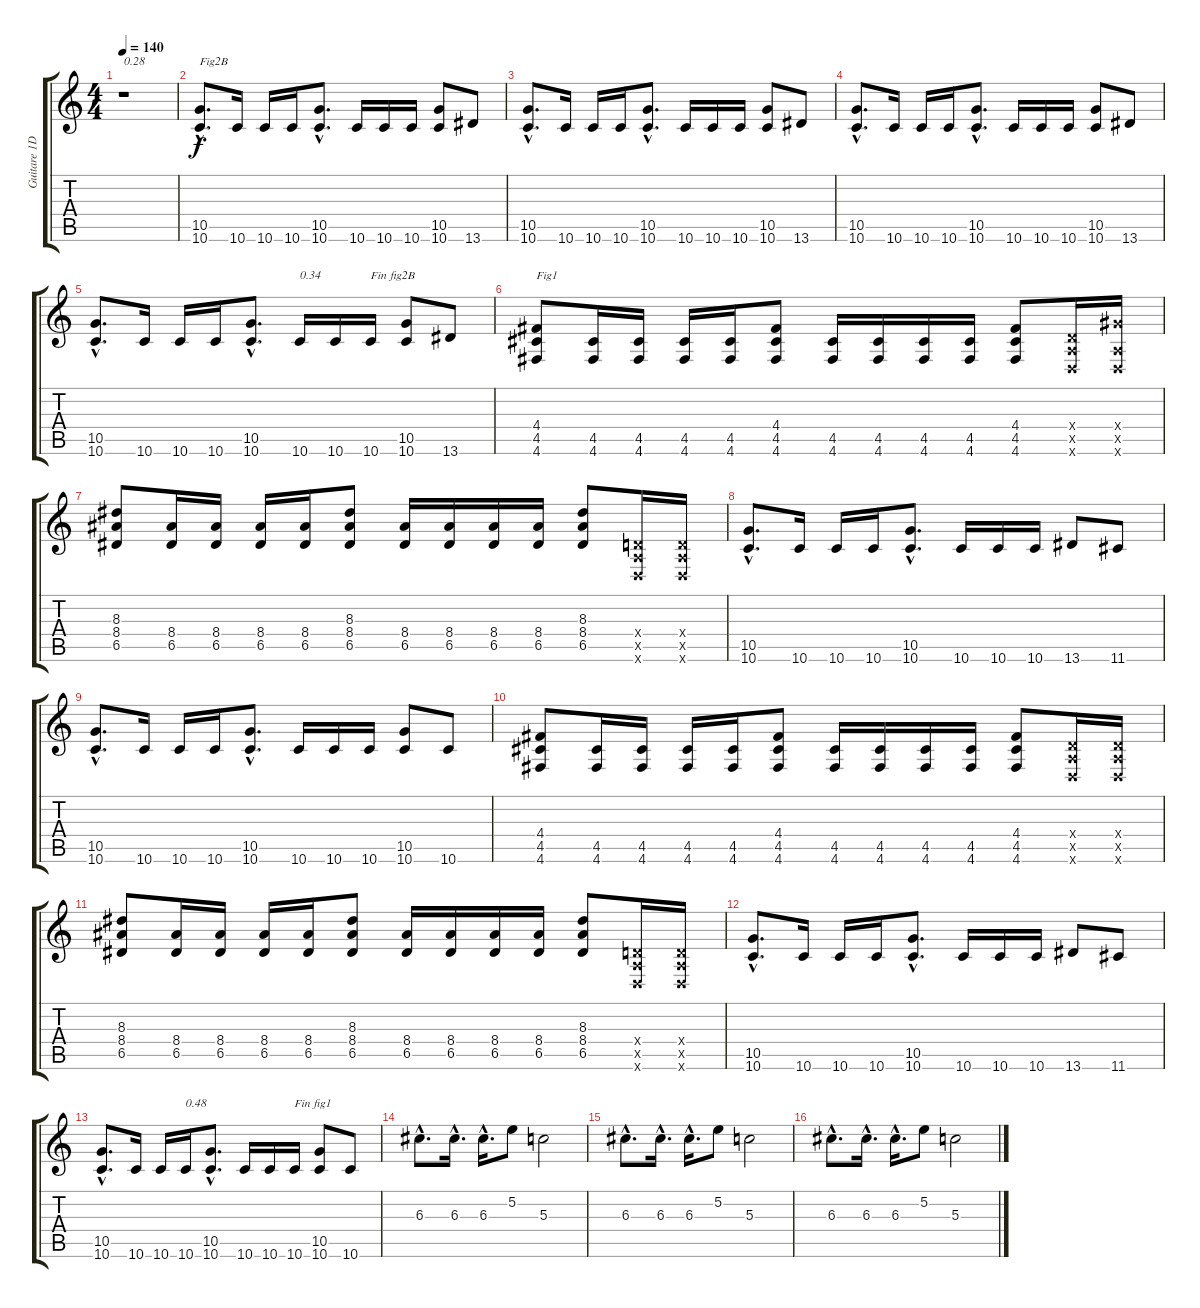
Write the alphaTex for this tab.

\track ("Guitare 1Dr-D" "Guitare 1D") {instrument overdrivenguitar}
\staff {score tabs}
\tuning (E4 B3 G3 D3 A2 D2) {hide}
\ts (4 4)
\tempo 140
\clef g2
\ks c
r.1{txt "0.28" dy f} |
(10.5{hac} 10.6{hac}).8{d txt "Fig2B"} 10.6.16 10.6.16 10.6.16 (10.5{hac} 10.6{hac}).8{d} 10.6.16 10.6.16 10.6.16 (10.5 10.6).8 13.6.8 |
(10.5{hac} 10.6{hac}).8{d} 10.6.16 10.6.16 10.6.16 (10.5{hac} 10.6{hac}).8{d} 10.6.16 10.6.16 10.6.16 (10.5 10.6).8 13.6.8 |
(10.5{hac} 10.6{hac}).8{d} 10.6.16 10.6.16 10.6.16 (10.5{hac} 10.6{hac}).8{d} 10.6.16 10.6.16 10.6.16 (10.5 10.6).8 13.6.8 |
(10.5{hac} 10.6{hac}).8{d} 10.6.16 10.6.16 10.6.16 (10.5{hac} 10.6{hac}).8{d} 10.6.16{txt "0.34"} 10.6.16 10.6.16{txt "Fin fig2B"} (10.5 10.6).8 13.6.8 |
(4.4 4.5 4.6).8{txt "Fig1"} (4.5 4.6).16 (4.5 4.6).16 (4.5 4.6).16 (4.5 4.6).16 (4.4 4.5 4.6).8 (4.5 4.6).16 (4.5 4.6).16 (4.5 4.6).16 (4.5 4.6).16 (4.4 4.5 4.6).8 (0.4{x} 0.5{x} 0.6{x}).16 (6.4{x} 0.5{x} 0.6{x}).16 |
(8.3 8.4 6.5).8 (8.4 6.5).16 (8.4 6.5).16 (8.4 6.5).16 (8.4 6.5).16 (8.3 8.4 6.5).8 (8.4 6.5).16 (8.4 6.5).16 (8.4 6.5).16 (8.4 6.5).16 (8.3 8.4 6.5).8 (0.4{x} 0.5{x} 0.6{x}).16 (0.4{x} 0.5{x} 0.6{x}).16 |
(10.5{hac} 10.6{hac}).8{d} 10.6.16 10.6.16 10.6.16 (10.5{hac} 10.6{hac}).8{d} 10.6.16 10.6.16 10.6.16 13.6.8 11.6.8 |
(10.5{hac} 10.6{hac}).8{d} 10.6.16 10.6.16 10.6.16 (10.5{hac} 10.6{hac}).8{d} 10.6.16 10.6.16 10.6.16 (10.5 10.6).8 10.6.8 |
(4.4 4.5 4.6).8 (4.5 4.6).16 (4.5 4.6).16 (4.5 4.6).16 (4.5 4.6).16 (4.4 4.5 4.6).8 (4.5 4.6).16 (4.5 4.6).16 (4.5 4.6).16 (4.5 4.6).16 (4.4 4.5 4.6).8 (0.4{x} 0.5{x} 0.6{x}).16 (0.4{x} 0.5{x} 0.6{x}).16 |
(8.3 8.4 6.5).8 (8.4 6.5).16 (8.4 6.5).16 (8.4 6.5).16 (8.4 6.5).16 (8.3 8.4 6.5).8 (8.4 6.5).16 (8.4 6.5).16 (8.4 6.5).16 (8.4 6.5).16 (8.3 8.4 6.5).8 (0.4{x} 0.5{x} 0.6{x}).16 (0.4{x} 0.5{x} 0.6{x}).16 |
(10.5{hac} 10.6{hac}).8{d} 10.6.16 10.6.16 10.6.16 (10.5{hac} 10.6{hac}).8{d} 10.6.16 10.6.16 10.6.16 13.6.8 11.6.8 |
(10.5{hac} 10.6{hac}).8{d} 10.6.16 10.6.16 10.6.16{txt "0.48"} (10.5{hac} 10.6{hac}).8{d} 10.6.16 10.6.16 10.6.16{txt "Fin fig1"} (10.5 10.6).8 10.6.8 |
6.3{hac}.8{d} 6.3{hac}.16{d} 6.3{hac}.16{d} 5.2.8 5.3.2 |
6.3{hac}.8{d} 6.3{hac}.16{d} 6.3{hac}.16{d} 5.2.8 5.3.2 |
6.3{hac}.8{d} 6.3{hac}.16{d} 6.3{hac}.16{d} 5.2.8 5.3.2
